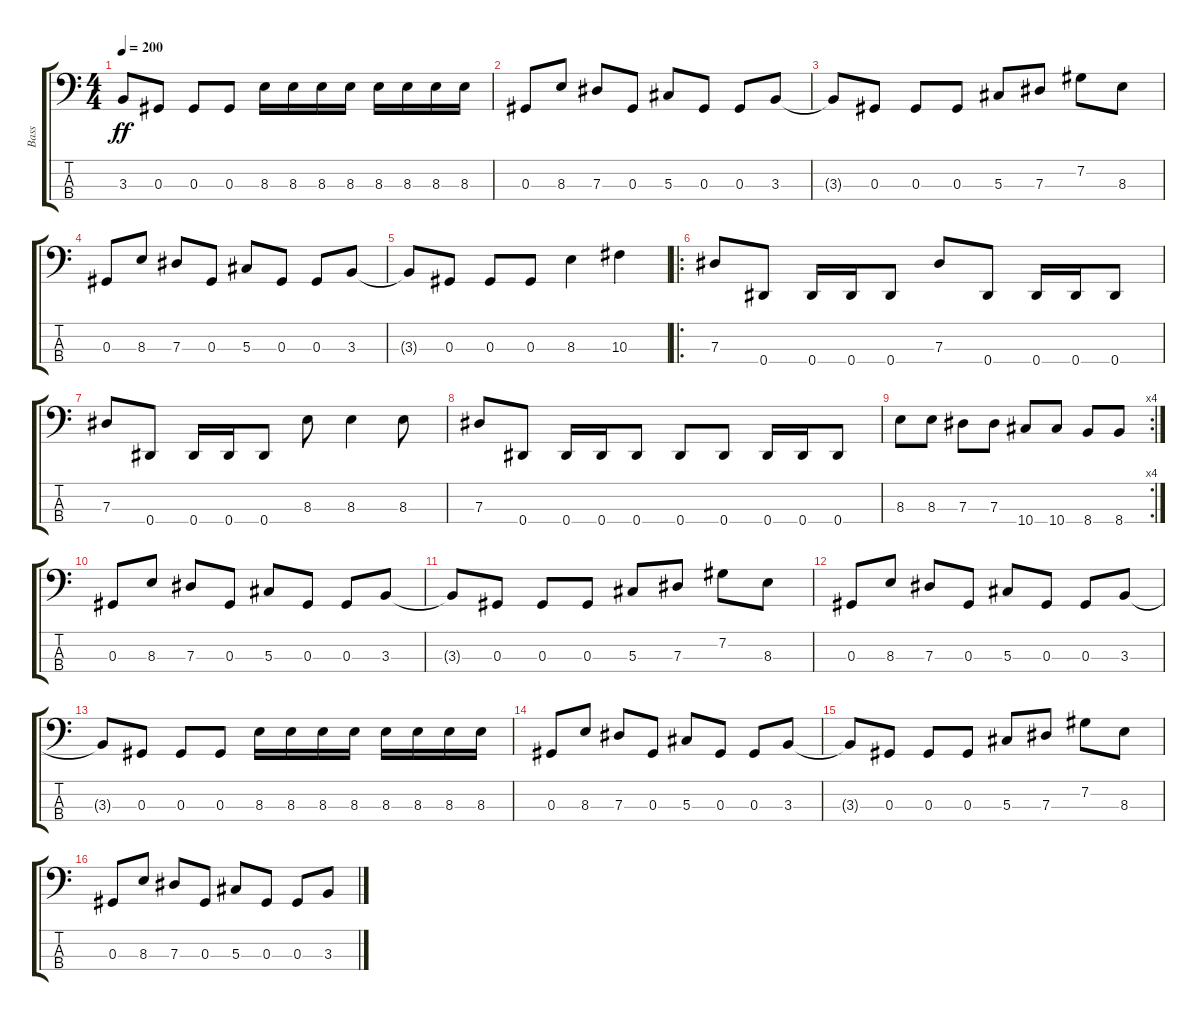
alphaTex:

\track ("Bass" "Bass") {instrument electricbasspick}
\staff {score tabs}
\tuning (Gb2 Db2 Ab1 Eb1) {hide}
\ts (4 4)
\tempo 200
\clef f4
\ks c
3.3{t}.8{dy ff} 0.3.8 0.3.8 0.3.8 8.3.16 8.3.16 8.3.16 8.3.16 8.3.16 8.3.16 8.3.16 8.3.16 |
0.3.8 8.3.8 7.3.8 0.3.8 5.3.8 0.3.8 0.3.8 3.3.8 |
3.3{t}.8 0.3.8 0.3.8 0.3.8 5.3.8 7.3.8 7.2.8 8.3.8 |
0.3.8 8.3.8 7.3.8 0.3.8 5.3.8 0.3.8 0.3.8 3.3.8 |
3.3{t}.8 0.3.8 0.3.8 0.3.8 8.3.4 10.3.4 |
\ro
7.3.8 0.4.8 0.4.16 0.4.16 0.4.8 7.3.8 0.4.8 0.4.16 0.4.16 0.4.8 |
7.3.8 0.4.8 0.4.16 0.4.16 0.4.8 8.3.8 8.3.4 8.3.8 |
7.3.8 0.4.8 0.4.16 0.4.16 0.4.8 0.4.8 0.4.8 0.4.16 0.4.16 0.4.8 |
\rc 4
8.3.8 8.3.8 7.3.8 7.3.8 10.4.8 10.4.8 8.4.8 8.4.8 |
0.3.8 8.3.8 7.3.8 0.3.8 5.3.8 0.3.8 0.3.8 3.3.8 |
3.3{t}.8 0.3.8 0.3.8 0.3.8 5.3.8 7.3.8 7.2.8 8.3.8 |
0.3.8 8.3.8 7.3.8 0.3.8 5.3.8 0.3.8 0.3.8 3.3.8 |
3.3{t}.8 0.3.8 0.3.8 0.3.8 8.3.16 8.3.16 8.3.16 8.3.16 8.3.16 8.3.16 8.3.16 8.3.16 |
0.3.8 8.3.8 7.3.8 0.3.8 5.3.8 0.3.8 0.3.8 3.3.8 |
3.3{t}.8 0.3.8 0.3.8 0.3.8 5.3.8 7.3.8 7.2.8 8.3.8 |
0.3.8 8.3.8 7.3.8 0.3.8 5.3.8 0.3.8 0.3.8 3.3.8
